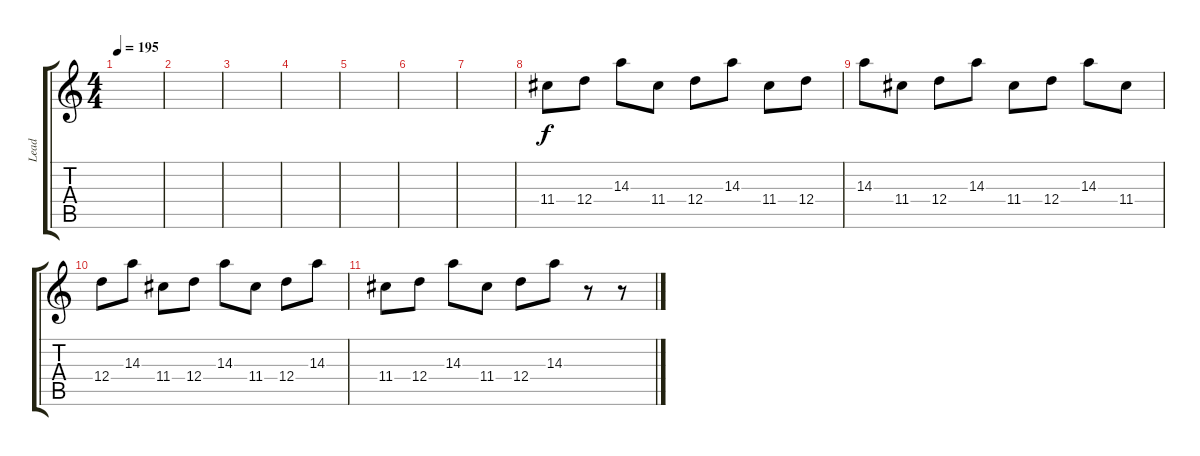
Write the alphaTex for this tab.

\track ("Lead" "Lead") {instrument distortionguitar}
\staff {score tabs}
\tuning (E4 B3 G3 D3 A2 D2) {hide}
\ts (4 4)
\tempo 195
\clef g2
\ks c
|
|
|
|
|
|
|
11.4.8 12.4.8 14.3.8 11.4.8 12.4.8 14.3.8 11.4.8 12.4.8 |
14.3.8 11.4.8 12.4.8 14.3.8 11.4.8 12.4.8 14.3.8 11.4.8 |
12.4.8 14.3.8 11.4.8 12.4.8 14.3.8 11.4.8 12.4.8 14.3.8 |
11.4.8 12.4.8 14.3.8 11.4.8 12.4.8 14.3.8 r.8 r.8
